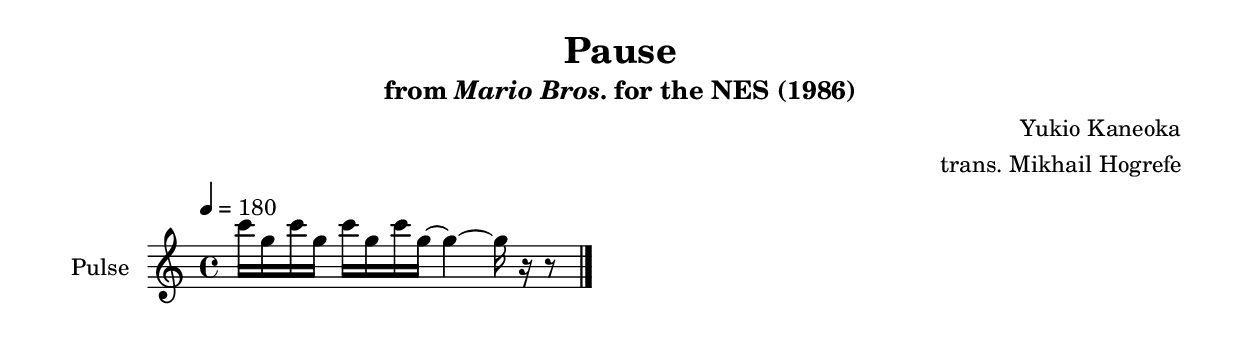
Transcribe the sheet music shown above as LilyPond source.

\version "2.24.3"

\book {
    \header {
        title = "Pause"
        subtitle = \markup { "from" {\italic "Mario Bros."} "for the NES (1986)" }
        composer = "Yukio Kaneoka"
        arranger = "trans. Mikhail Hogrefe"
    }

    \score {
        {
            \new Staff \relative c''' {
                \set Staff.instrumentName = "Pulse"
                \set Staff.shortInstrumentName = "P."
\key c \major
\time 4/4
\tempo 4 = 180
c16 g c g c g c g ~ g4 ~ g16 r r8 |
\bar "|."
            }
        }
        \midi {}
        \layout {
            \context {
                \Staff
                \RemoveEmptyStaves
            }
            \context {
                \DrumStaff
                \RemoveEmptyStaves
            }
        }
    }
}
